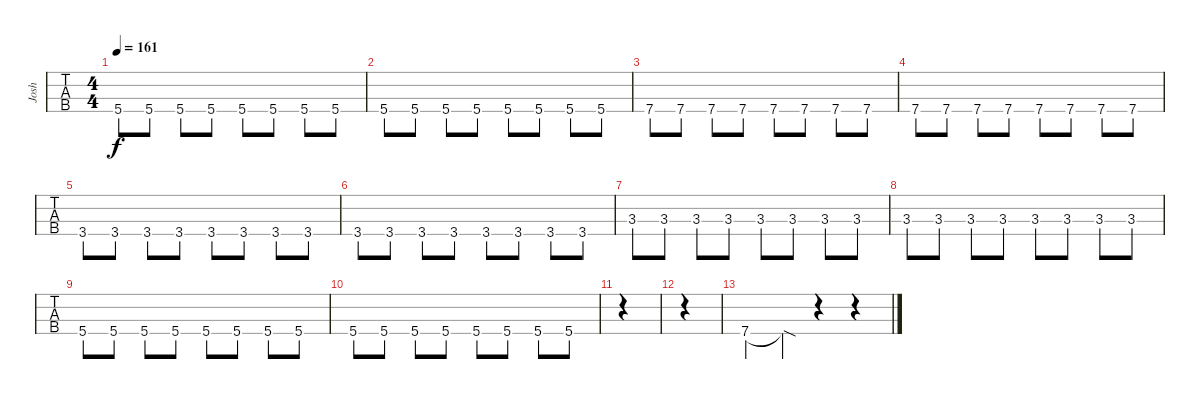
\track ("Josh" "Josh") {instrument electricbasspick}
\staff {tabs}
\tuning (F2 C2 G1 C1) {hide}
\ts (4 4)
\tempo 161
\clef f4
\ks c
5.4.8{dy f} 5.4.8 5.4.8 5.4.8 5.4.8 5.4.8 5.4.8 5.4.8 |
5.4.8 5.4.8 5.4.8 5.4.8 5.4.8 5.4.8 5.4.8 5.4.8 |
7.4.8 7.4.8 7.4.8 7.4.8 7.4.8 7.4.8 7.4.8 7.4.8 |
7.4.8 7.4.8 7.4.8 7.4.8 7.4.8 7.4.8 7.4.8 7.4.8 |
3.4.8 3.4.8 3.4.8 3.4.8 3.4.8 3.4.8 3.4.8 3.4.8 |
3.4.8 3.4.8 3.4.8 3.4.8 3.4.8 3.4.8 3.4.8 3.4.8 |
3.3.8 3.3.8 3.3.8 3.3.8 3.3.8 3.3.8 3.3.8 3.3.8 |
3.3.8 3.3.8 3.3.8 3.3.8 3.3.8 3.3.8 3.3.8 3.3.8 |
5.4.8 5.4.8 5.4.8 5.4.8 5.4.8 5.4.8 5.4.8 5.4.8 |
5.4.8 5.4.8 5.4.8 5.4.8 5.4.8 5.4.8 5.4.8 5.4.8 |
|
|
7.4.4 7.4{sod t}.4 r.4 r.4
